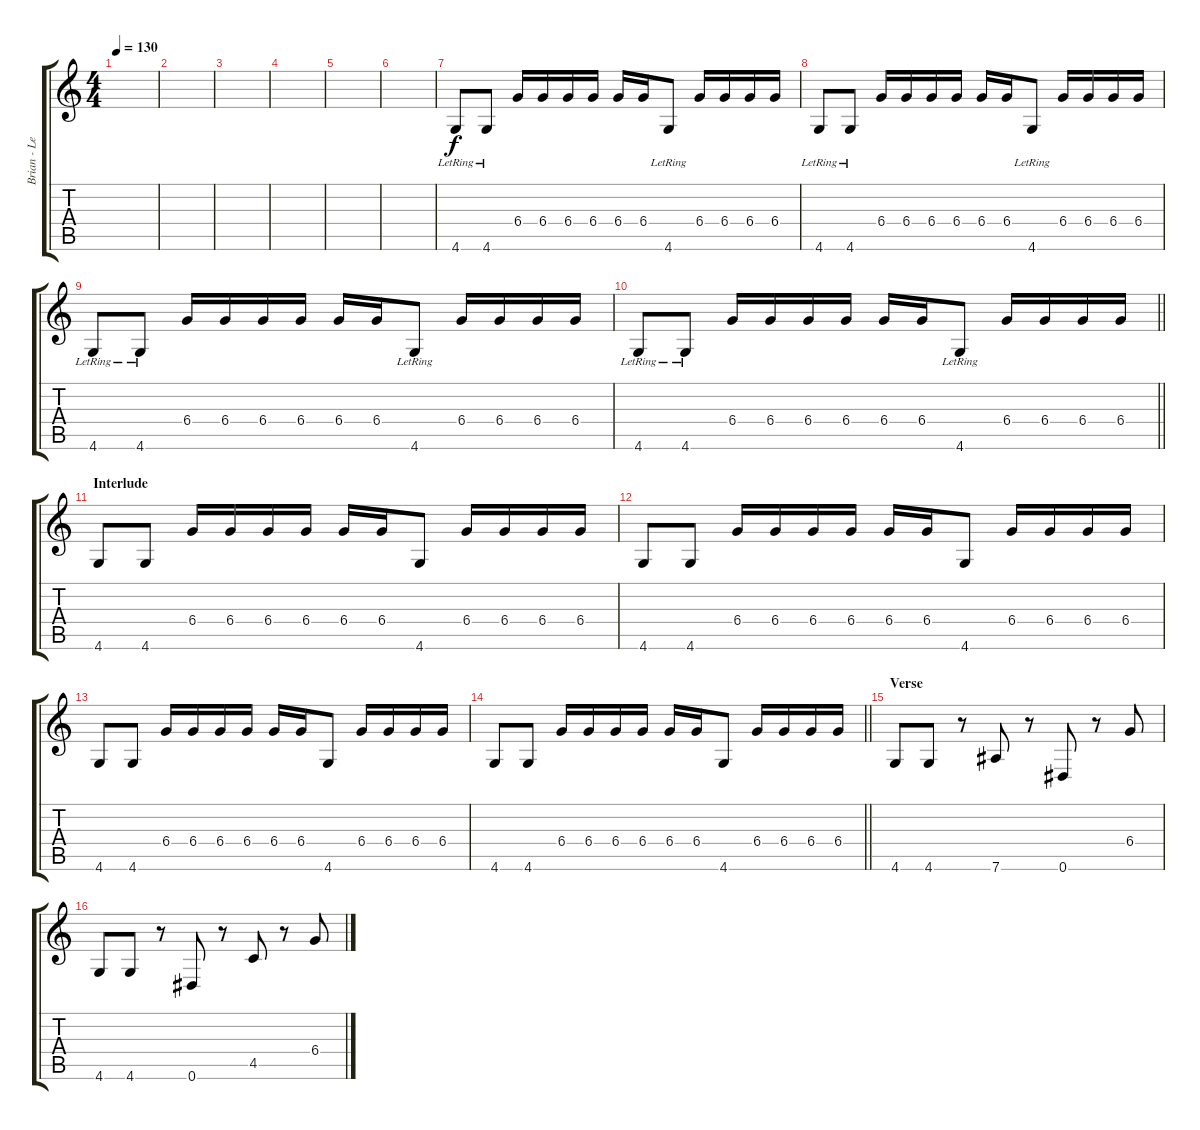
\track ("Brian - Lead Guitar" "Brian - Le") {instrument electricguitarclean}
\staff {score tabs}
\tuning (Eb4 Bb3 Gb3 Db3 Ab2 Eb2) {hide}
\ts (4 4)
\tempo 130
\clef g2
\ks c
|
|
|
|
|
|
4.6{lr}.8 4.6{lr}.8 6.4.16 6.4.16 6.4.16 6.4.16 6.4.16 6.4.16 4.6{lr}.8 6.4.16 6.4.16 6.4.16 6.4.16 |
4.6{lr}.8 4.6{lr}.8 6.4.16 6.4.16 6.4.16 6.4.16 6.4.16 6.4.16 4.6{lr}.8 6.4.16 6.4.16 6.4.16 6.4.16 |
4.6{lr}.8 4.6{lr}.8 6.4.16 6.4.16 6.4.16 6.4.16 6.4.16 6.4.16 4.6{lr}.8 6.4.16 6.4.16 6.4.16 6.4.16 |
\barLineRight lightlight
4.6{lr}.8 4.6{lr}.8 6.4.16 6.4.16 6.4.16 6.4.16 6.4.16 6.4.16 4.6{lr}.8 6.4.16 6.4.16 6.4.16 6.4.16 |
\section ("" "Interlude")
4.6.8{volume 14 instrument electricguitarclean} 4.6.8 6.4.16 6.4.16 6.4.16 6.4.16 6.4.16 6.4.16 4.6.8 6.4.16 6.4.16 6.4.16 6.4.16 |
4.6.8 4.6.8 6.4.16 6.4.16 6.4.16 6.4.16 6.4.16 6.4.16 4.6.8 6.4.16 6.4.16 6.4.16 6.4.16 |
4.6.8 4.6.8 6.4.16 6.4.16 6.4.16 6.4.16 6.4.16 6.4.16 4.6.8 6.4.16 6.4.16 6.4.16 6.4.16 |
\barLineRight lightlight
4.6.8 4.6.8 6.4.16 6.4.16 6.4.16 6.4.16 6.4.16 6.4.16 4.6.8 6.4.16 6.4.16 6.4.16 6.4.16 |
\section ("" "Verse")
4.6.8{volume 12 balance 13 instrument distortionguitar} 4.6.8 r.8 7.6.8 r.8 0.6.8 r.8 6.4.8 |
4.6.8 4.6.8 r.8 0.6.8 r.8 4.5.8 r.8 6.4.8
